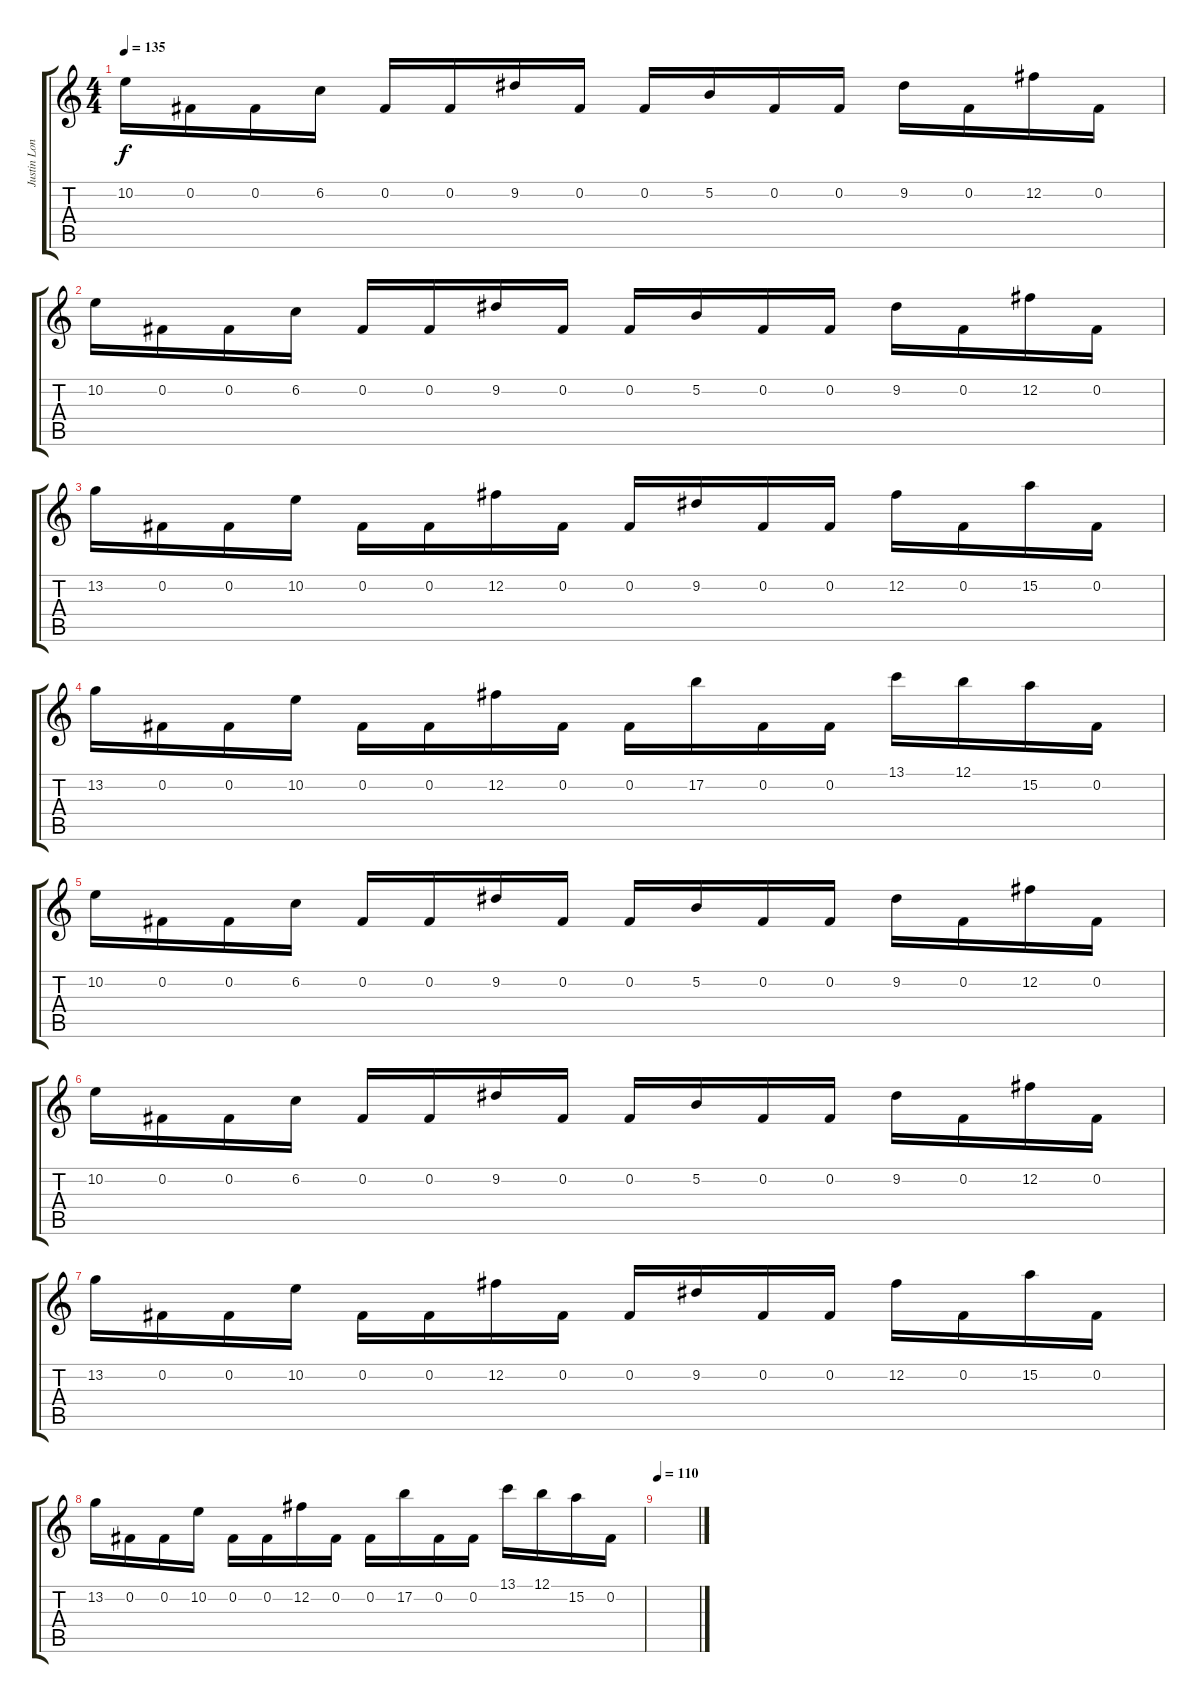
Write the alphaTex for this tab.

\track ("Justin Longshore Lead" "Justin Lon") {instrument distortionguitar}
\staff {score tabs}
\tuning (B3 Gb3 D3 A2 E2 B1) {hide}
\ts (4 4)
\tempo 135
\clef g2
\ks c
10.2.16{dy f} 0.2.16 0.2.16 6.2.16 0.2.16 0.2.16 9.2.16 0.2.16 0.2.16 5.2.16 0.2.16 0.2.16 9.2.16 0.2.16 12.2.16 0.2.16 |
10.2.16 0.2.16 0.2.16 6.2.16 0.2.16 0.2.16 9.2.16 0.2.16 0.2.16 5.2.16 0.2.16 0.2.16 9.2.16 0.2.16 12.2.16 0.2.16 |
13.2.16 0.2.16 0.2.16 10.2.16 0.2.16 0.2.16 12.2.16 0.2.16 0.2.16 9.2.16 0.2.16 0.2.16 12.2.16 0.2.16 15.2.16 0.2.16 |
13.2.16 0.2.16 0.2.16 10.2.16 0.2.16 0.2.16 12.2.16 0.2.16 0.2.16 17.2.16 0.2.16 0.2.16 13.1.16 12.1.16 15.2.16 0.2.16 |
10.2.16 0.2.16 0.2.16 6.2.16 0.2.16 0.2.16 9.2.16 0.2.16 0.2.16 5.2.16 0.2.16 0.2.16 9.2.16 0.2.16 12.2.16 0.2.16 |
10.2.16 0.2.16 0.2.16 6.2.16 0.2.16 0.2.16 9.2.16 0.2.16 0.2.16 5.2.16 0.2.16 0.2.16 9.2.16 0.2.16 12.2.16 0.2.16 |
13.2.16 0.2.16 0.2.16 10.2.16 0.2.16 0.2.16 12.2.16 0.2.16 0.2.16 9.2.16 0.2.16 0.2.16 12.2.16 0.2.16 15.2.16 0.2.16 |
13.2.16 0.2.16 0.2.16 10.2.16 0.2.16 0.2.16 12.2.16 0.2.16 0.2.16 17.2.16 0.2.16 0.2.16 13.1.16 12.1.16 15.2.16 0.2.16 |
\tempo 110
